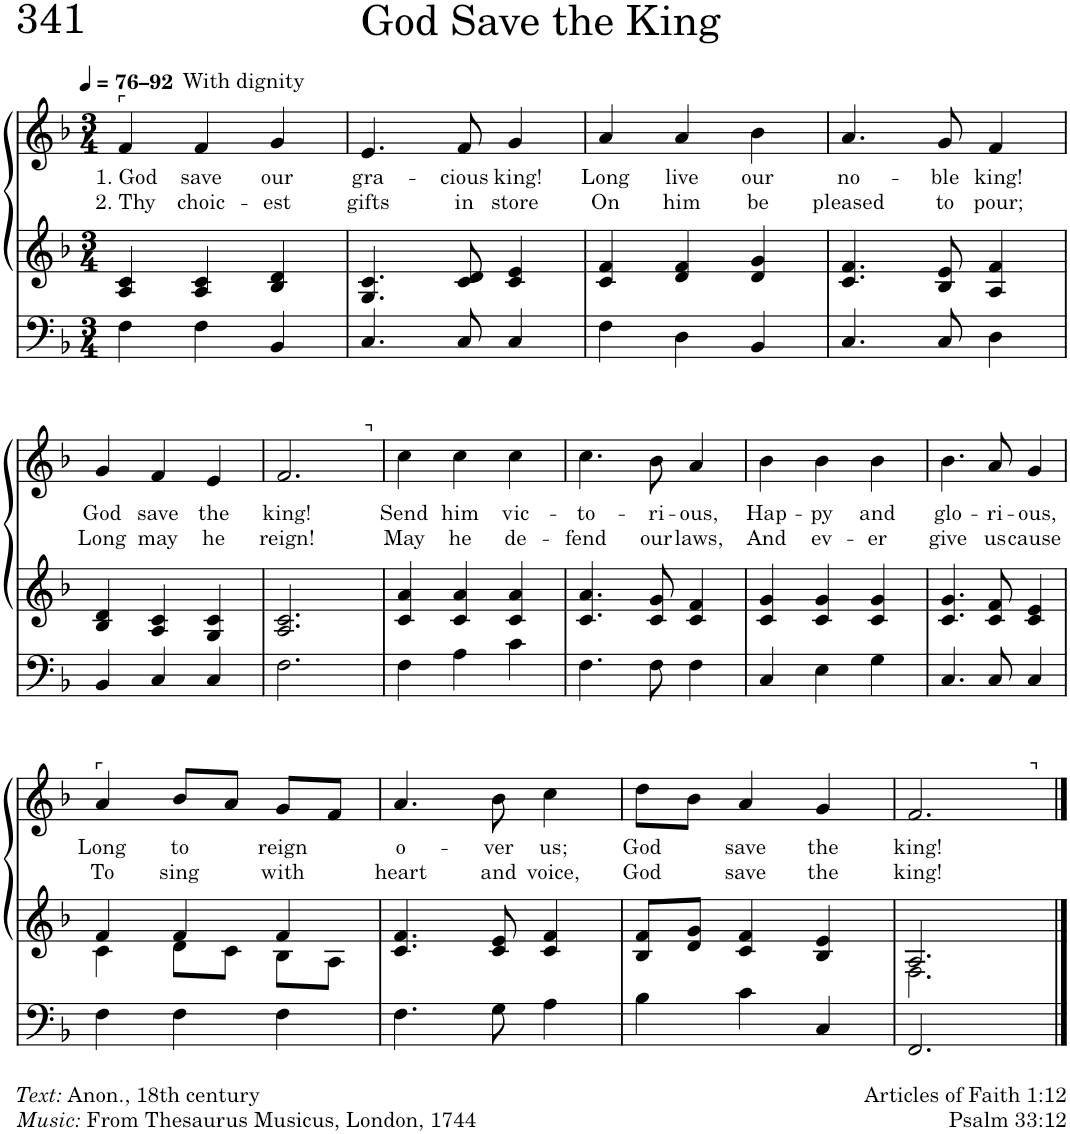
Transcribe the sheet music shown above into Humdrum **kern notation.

**kern	**kern	**kern	**text	**text
*part1	*part1	*part1	*part1	*part1
*staff3	*staff2	*staff1	*staff1	*staff1
*I"Organ	*	*	*	*
*I'Org.	*	*	*	*
*clefF4	*clefG2	*clefG2	*	*
*k[b-]	*k[b-]	*k[b-]	*	*
*M3/4	*M3/4	*M3/4	*	*
*MM76	*MM76	*MM76	*	*
=1	=1	=1	=1	=1
!	!	!LO:TX:a:B:t=–92	!	!
!	!	!LO:TX:a:t=⌜	!	!
!	!	!	!LO:LY:b	!LO:LY:b
4F\	4A/ 4c/	4f/	1. God	2. Thy
!	!	!LO:TX:a:t=With dignity	!	!
!	!	!	!LO:LY:b	!LO:LY:b
4F\	4A/ 4c/	4f/	save	choic-
!	!	!	!LO:LY:b	!LO:LY:b
4BB-/	4B-/ 4d/	4g/	our	-est
=2	=2	=2	=2	=2
!	!	!	!LO:LY:b	!LO:LY:b
4.C/	4.G/ 4.c/	4.e/	gra-	gifts
!	!	!	!LO:LY:b	!LO:LY:b
8C/	8c/ 8d/	8f/	-cious	in
!	!	!	!LO:LY:b	!LO:LY:b
4C/	4c/ 4e/	4g/	king!	store
=3	=3	=3	=3	=3
!	!	!	!LO:LY:b	!LO:LY:b
4F\	4c/ 4f/	4a/	Long	On
!	!	!	!LO:LY:b	!LO:LY:b
4D\	4d/ 4f/	4a/	live	him
!	!	!	!LO:LY:b	!LO:LY:b
4BB-/	4d/ 4g/	4b-\	our	be
=4	=4	=4	=4	=4
!	!	!	!LO:LY:b	!LO:LY:b
4.C/	4.c/ 4.f/	4.a/	no-	pleased
!	!	!	!LO:LY:b	!LO:LY:b
8C/	8B-/ 8e/	8g/	-ble	to
!	!	!	!LO:LY:b	!LO:LY:b
4D\	4A/ 4f/	4f/	king!	pour;
!!LO:LB:g=z
=5	=5	=5	=5	=5
!	!	!	!LO:LY:b	!LO:LY:b
4BB-/	4B-/ 4d/	4g/	God	Long
!	!	!	!LO:LY:b	!LO:LY:b
4C/	4A/ 4c/	4f/	save	may
!	!	!	!LO:LY:b	!LO:LY:b
4C/	4G/ 4c/	4e/	the	he
=6	=6	=6	=6	=6
!	!	!	!LO:LY:b	!LO:LY:b
*	*	*^	*	*
2.F\	2.A/ 2.c/	2.f/	2ryy	king!	reign!
.	.	.	8ryy	.	.
!	!	!	!LO:TX:a:t=⌝	!	!
.	.	.	8ryy	.	.
=7	=7	=7	=7	=7	=7
!	!	!	!	!LO:LY:b	!LO:LY:b
*	*	*v	*v	*	*
4F\	4c/ 4a/	4cc\	Send	May
!	!	!	!LO:LY:b	!LO:LY:b
4A\	4c/ 4a/	4cc\	him	he
!	!	!	!LO:LY:b	!LO:LY:b
4c\	4c/ 4a/	4cc\	vic-	de-
=8	=8	=8	=8	=8
!	!	!	!LO:LY:b	!LO:LY:b
4.F\	4.c/ 4.a/	4.cc\	-to-	-fend
!	!	!	!LO:LY:b	!LO:LY:b
8F\	8c/ 8g/	8b-\	-ri-	our
!	!	!	!LO:LY:b	!LO:LY:b
4F\	4c/ 4f/	4a/	-ous,	laws,
=9	=9	=9	=9	=9
!	!	!	!LO:LY:b	!LO:LY:b
4C/	4c/ 4g/	4b-\	Hap-	And
!	!	!	!LO:LY:b	!LO:LY:b
4E\	4c/ 4g/	4b-\	-py	ev-
!	!	!	!LO:LY:b	!LO:LY:b
4G\	4c/ 4g/	4b-\	and	-er
=10	=10	=10	=10	=10
!	!	!	!LO:LY:b	!LO:LY:b
4.C/	4.c/ 4.g/	4.b-\	glo-	give
!	!	!	!LO:LY:b	!LO:LY:b
8C/	8c/ 8f/	8a/	-ri-	us
!	!	!	!LO:LY:b	!LO:LY:b
4C/	4c/ 4e/	4g/	-ous,	cause
!!LO:LB:g=z
=11	=11	=11	=11	=11
*	*^	*	*	*
!	!	!	!LO:TX:a:t=⌜	!	!
!	!	!	!	!LO:LY:b	!LO:LY:b
4F\	4f/	4c\	4a/	Long	To
!	!	!	!	!LO:LY:b	!LO:LY:b
4F\	4f/	8d\L	8b-/L	to	sing
.	.	8c\J	8a/J	.	.
!	!	!	!	!LO:LY:b	!LO:LY:b
4F\	4f/	8B-\L	8g/L	reign	with
.	.	8A\J	8f/J	.	.
=12	=12	=12	=12	=12	=12
!	!	!	!	!LO:LY:b	!LO:LY:b
*	*v	*v	*	*	*
4.F\	4.c/ 4.f/	4.a/	o-	heart
!	!	!	!LO:LY:b	!LO:LY:b
8G\	8c/ 8e/	8b-\	-ver	and
!	!	!	!LO:LY:b	!LO:LY:b
4A\	4c/ 4f/	4cc\	us;	voice,
=13	=13	=13	=13	=13
!	!	!	!LO:LY:b	!LO:LY:b
4B-\	8B-/ 8f/L	8dd\L	God	God
.	8d/ 8g/J	8b-\J	.	.
!	!	!	!LO:LY:b	!LO:LY:b
4c\	4c/ 4f/	4a/	save	save
!	!	!	!LO:LY:b	!LO:LY:b
4C/	4B-/ 4e/	4g/	the	the
=14	=14	=14	=14	=14
*	*^	*	*	*
!	!	!	!	!LO:LY:b	!LO:LY:b
*	*	*	*^	*	*
2.FF/	2.A/	2.F\	2.f/	2ryy	king!	king!
.	.	.	.	8ryy	.	.
!	!	!	!	!LO:TX:a:t=⌝	!	!
.	.	.	.	8ryy	.	.
*	*v	*v	*	*	*	*
*	*	*v	*v	*	*
==	==	==	==	==
*-	*-	*-	*-	*-
